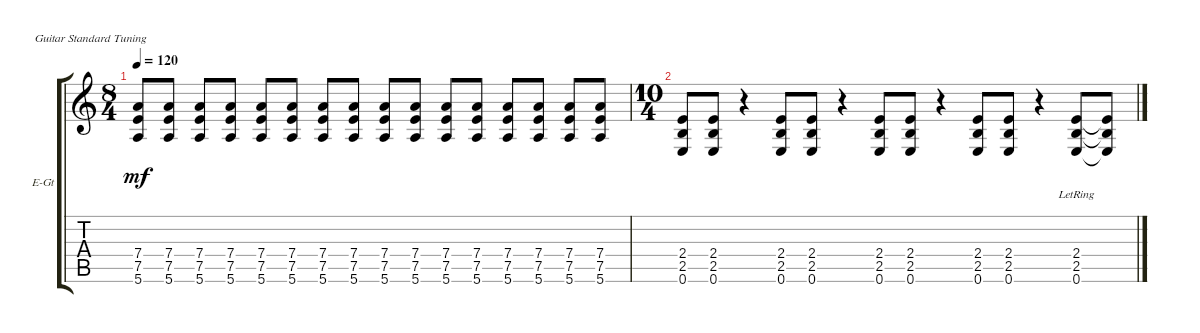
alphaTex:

\defaultSystemsLayout 4
\bracketExtendMode groupsimilarinstruments
\firstSystemTrackNameOrientation horizontal
\otherSystemsTrackNameOrientation horizontal
\track ("Guitar 1 w/ Overdrive" "E-Gt") {instrument overdrivenguitar}
\staff {score tabs}
\tuning (E4 B3 G3 D3 A2 E2)
\ts (8 4)
\tempo 120
\clef g2
\ks c
(5.6 7.5 7.4).8{dy mf} (5.6 7.5 7.4).8 (5.6 7.5 7.4).8 (5.6 7.5 7.4).8 (5.6 7.5 7.4).8 (5.6 7.5 7.4).8 (5.6 7.5 7.4).8 (5.6 7.5 7.4).8 (5.6 7.5 7.4).8 (5.6 7.5 7.4).8 (5.6 7.5 7.4).8 (5.6 7.5 7.4).8 (5.6 7.5 7.4).8 (5.6 7.5 7.4).8 (5.6 7.5 7.4).8 (5.6 7.5 7.4).8 |
\ts (10 4)
(0.6 2.5 2.4).8 (0.6 2.5 2.4).8 r.4 (0.6 2.5 2.4).8 (0.6 2.5 2.4).8 r.4 (0.6 2.5 2.4).8 (0.6 2.5 2.4).8 r.4 (0.6 2.5 2.4).8 (0.6 2.5 2.4).8 r.4 (0.6{lr} 2.5 2.4).8 (0.6{t} 2.5{t} 2.4{t}).8
